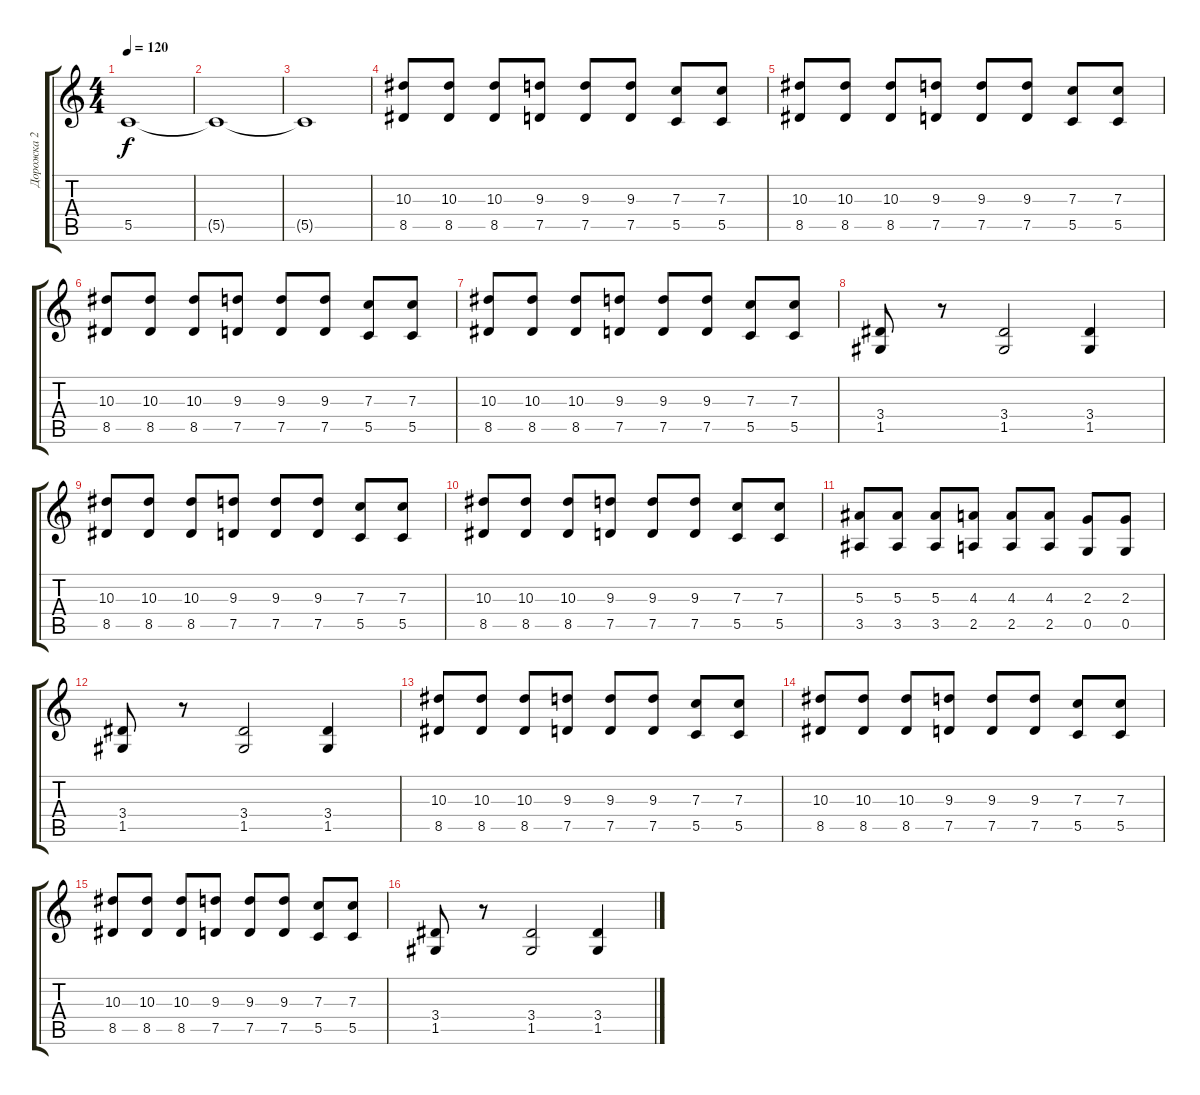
\track ("Дорожка 2" "Дорожка 2") {instrument overdrivenguitar}
\staff {score tabs}
\tuning (D4 A3 F3 C3 G2 C2) {hide}
\ts (4 4)
\tempo 120
\clef g2
\ks c
5.5.1{dy f} |
5.5{t}.1 |
5.5{t}.1 |
(10.3 8.5).8 (10.3 8.5).8 (10.3 8.5).8 (9.3 7.5).8 (9.3 7.5).8 (9.3 7.5).8 (7.3 5.5).8 (7.3 5.5).8 |
(10.3 8.5).8 (10.3 8.5).8 (10.3 8.5).8 (9.3 7.5).8 (9.3 7.5).8 (9.3 7.5).8 (7.3 5.5).8 (7.3 5.5).8 |
(10.3 8.5).8 (10.3 8.5).8 (10.3 8.5).8 (9.3 7.5).8 (9.3 7.5).8 (9.3 7.5).8 (7.3 5.5).8 (7.3 5.5).8 |
(10.3 8.5).8 (10.3 8.5).8 (10.3 8.5).8 (9.3 7.5).8 (9.3 7.5).8 (9.3 7.5).8 (7.3 5.5).8 (7.3 5.5).8 |
(3.4 1.5).8 r.8 (3.4 1.5).2 (3.4 1.5).4 |
(10.3 8.5).8 (10.3 8.5).8 (10.3 8.5).8 (9.3 7.5).8 (9.3 7.5).8 (9.3 7.5).8 (7.3 5.5).8 (7.3 5.5).8 |
(10.3 8.5).8 (10.3 8.5).8 (10.3 8.5).8 (9.3 7.5).8 (9.3 7.5).8 (9.3 7.5).8 (7.3 5.5).8 (7.3 5.5).8 |
(5.3 3.5).8 (5.3 3.5).8 (5.3 3.5).8 (4.3 2.5).8 (4.3 2.5).8 (4.3 2.5).8 (2.3 0.5).8 (2.3 0.5).8 |
(3.4 1.5).8 r.8 (3.4 1.5).2 (3.4 1.5).4 |
(10.3 8.5).8 (10.3 8.5).8 (10.3 8.5).8 (9.3 7.5).8 (9.3 7.5).8 (9.3 7.5).8 (7.3 5.5).8 (7.3 5.5).8 |
(10.3 8.5).8 (10.3 8.5).8 (10.3 8.5).8 (9.3 7.5).8 (9.3 7.5).8 (9.3 7.5).8 (7.3 5.5).8 (7.3 5.5).8 |
(10.3 8.5).8 (10.3 8.5).8 (10.3 8.5).8 (9.3 7.5).8 (9.3 7.5).8 (9.3 7.5).8 (7.3 5.5).8 (7.3 5.5).8 |
(3.4 1.5).8 r.8 (3.4 1.5).2 (3.4 1.5).4
